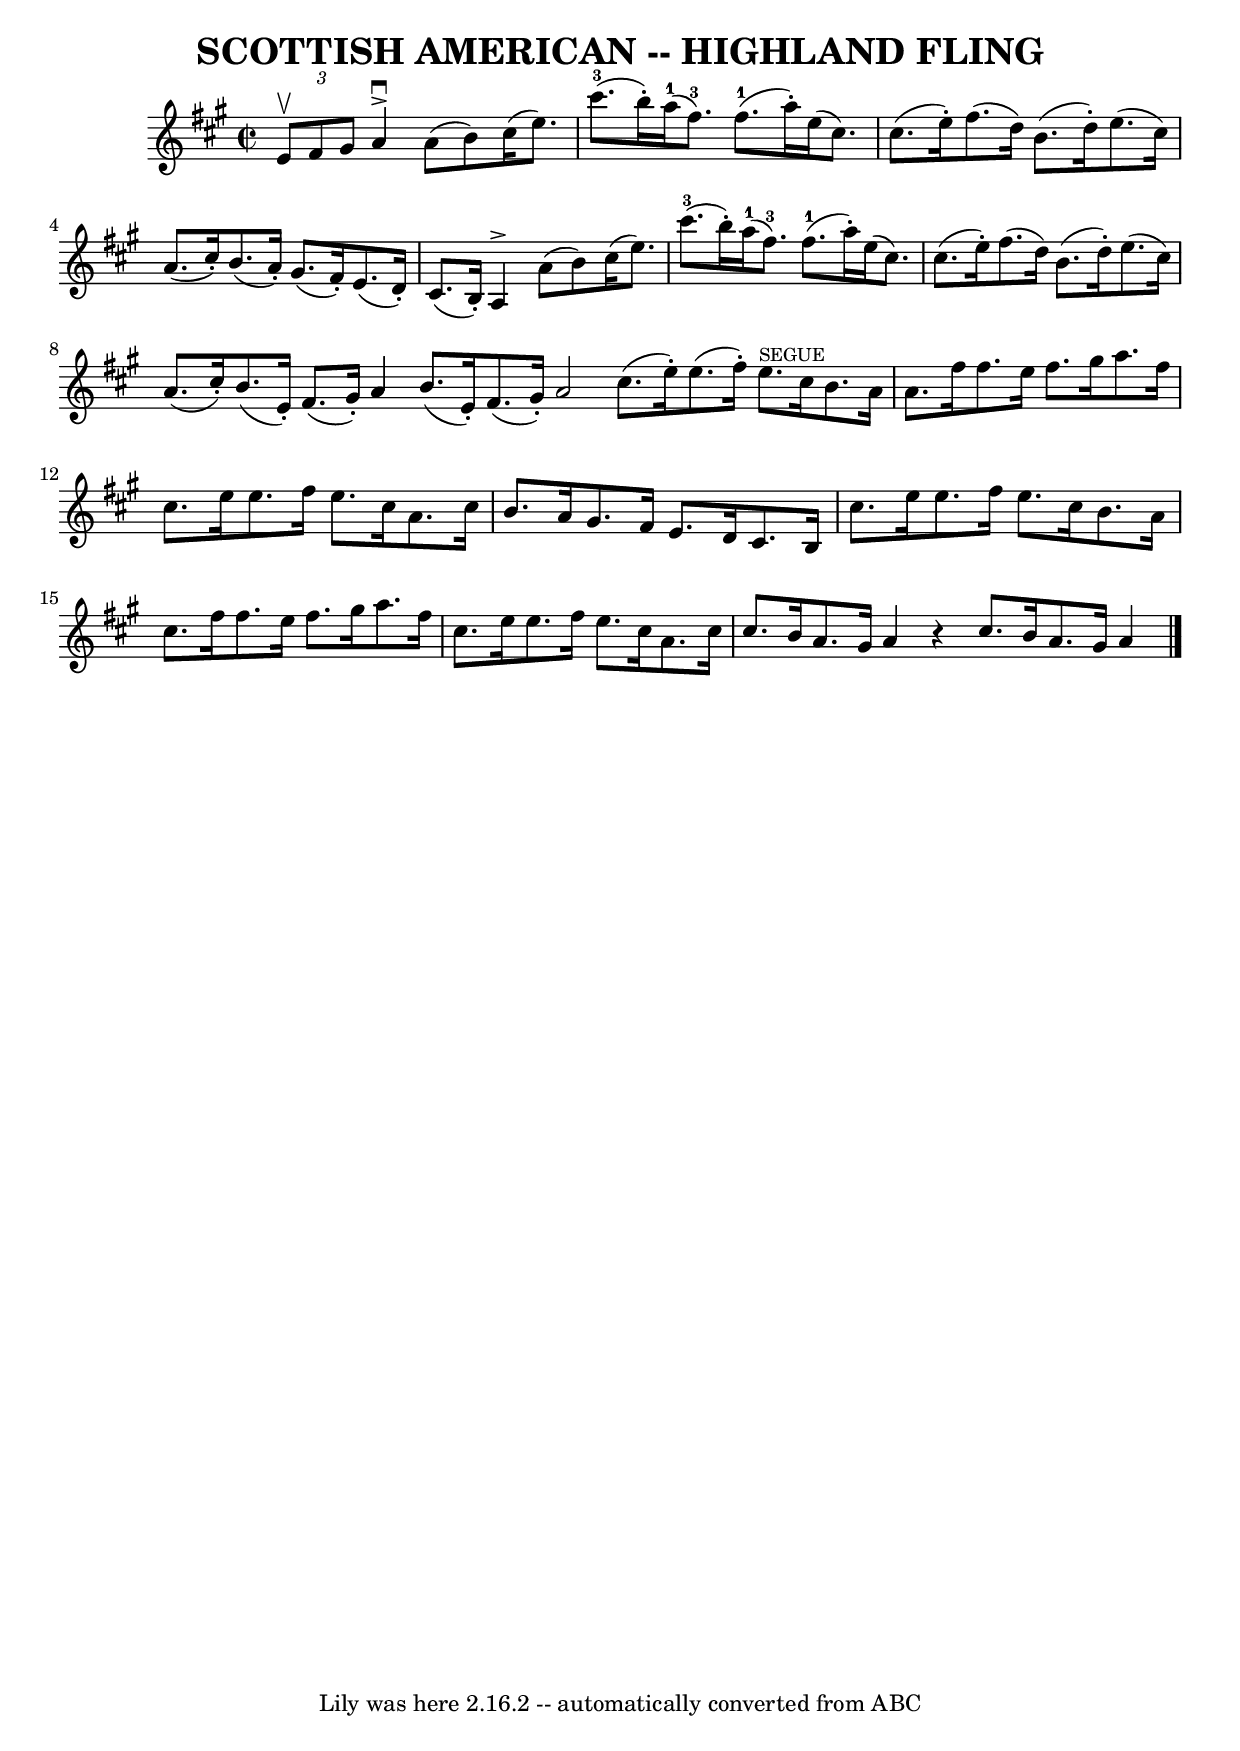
\version "2.16.2"
\include "Mammoth.ily"
\header {
  %% book = "Ryan's Mammoth Collection of Fiddle Tunes"
  crossRefNumber = "1"
  footnotes = ""
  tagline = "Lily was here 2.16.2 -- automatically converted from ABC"
  title = "SCOTTISH AMERICAN -- HIGHLAND FLING"

}
voicedefault =  {


  \override Staff.TimeSignature #'style = #'C
  \time 2/2 
  \key a \major
  \times 2/3 { e'8^\upbow fis'8 gis'8  
	     }       
  |
  a'4^\accent^\downbow a'8 (b'8) cis''16 (e''8.)     
  cis'''8.-3(b''16-.)   |
  a''16-1(fis''8.-3)     
  fis''8.-1(a''16-.) e''16 (cis''8.) cis''8. (e''16-.)   
  |
  fis''8. (d''16) b'8. (d''16-.) e''8. (cis''16 
  ) a'8. (cis''16-.)   |
  b'8. (a'16-.) gis'8. (
  fis'16-.) e'8. (d'16-.) cis'8. (b16-.)   |
  
  |
  a4^\accent a'8 (b'8) cis''16 (e''8.) cis'''8.-3(b''16-.)   |
  a''16-1(fis''8.-3) fis''8.-1(a''16-.) e''16 (cis''8.) cis''8. (e''16-.)       
  |
  fis''8. (d''16) b'8. (d''16-.) e''8. (cis''16) 
  a'8. (cis''16-.)   |
  b'8. (e'16-.) fis'8. (gis'16-.) a'4    \bar ":|" b'8. (e'16-.) fis'8. (gis'16-.) a'2  
  \bar "|."     \bar "|:" cis''8. (e''16-.) e''8. (fis''16-.)   
  e''8.^\segue cis''16 b'8. a'16    |
  a'8. fis''16    
  fis''8. e''16 fis''8. gis''16 a''8. fis''16        |
  
  cis''8. e''16 e''8. fis''16 e''8. cis''16 a'8. cis''16    
  |
  b'8. a'16 gis'8. fis'16 e'8. d'16 cis'8. b16    
  |
  |
  cis''8. e''16 e''8. fis''16 e''8.    
  cis''16 b'8. a'16    |
  cis''8. fis''16 fis''8. e''16    
  fis''8. gis''16 a''8. fis''16    |
  cis''8. e''16 e''8.  
  fis''16 e''8. cis''16 a'8. cis''16    |
  cis''8. b'16  
  a'8. gis'16 a'4    r4   \bar ":|" cis''8. b'16 a'8. gis'16   
  a'4    \bar "|."   

}

\score{
  <<

    \context Staff="default"
    {
      \voicedefault 
      
    }

  >>
  \layout {
    
  }
  \midi {
  }

}
